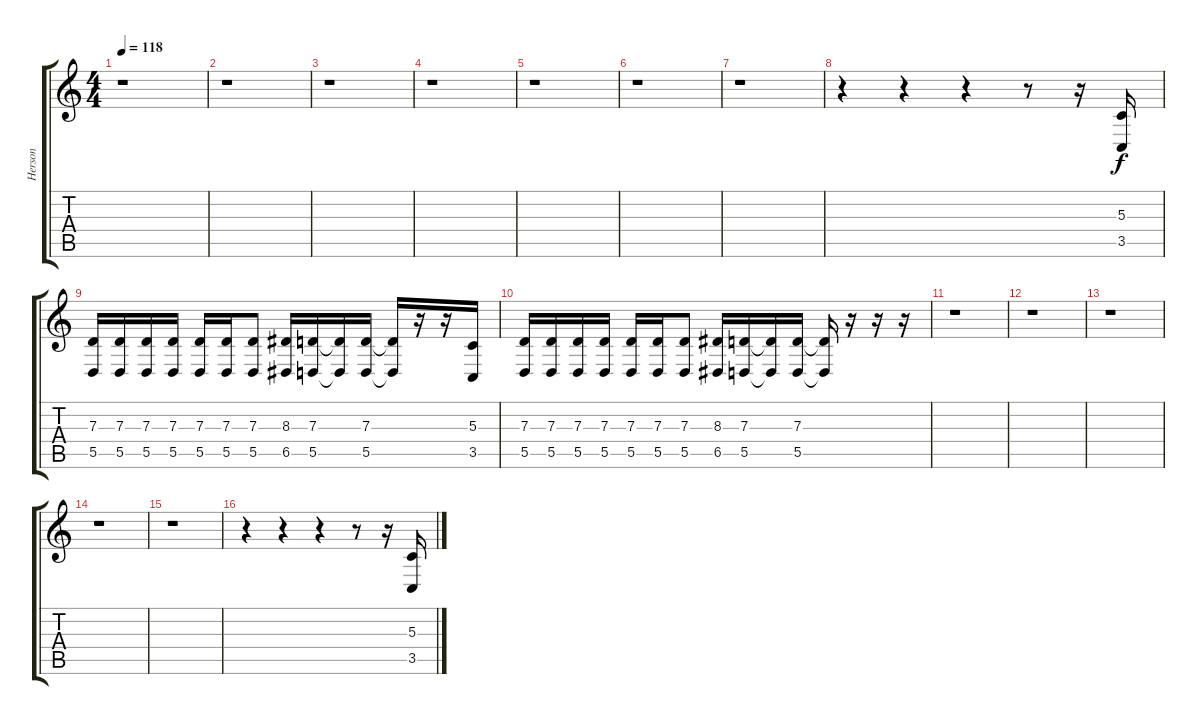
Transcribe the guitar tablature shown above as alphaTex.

\track ("Herson" "Herson") {instrument lead2sawtooth}
\staff {score tabs}
\tuning (E4 B3 G3 D3 A2 E2) {hide}
\ts (4 4)
\tempo 118
\clef g2
\ks c
r.1{dy f} |
r.1 |
r.1 |
r.1 |
r.1 |
r.1 |
r.1 |
r.4{volume 7} r.4 r.4 r.8 r.16 (5.3 3.5).16 |
(7.3 5.5).16 (7.3 5.5).16 (7.3 5.5).16 (7.3 5.5).16 (7.3 5.5).16 (7.3 5.5).16 (7.3 5.5).8 (8.3 6.5).16 (7.3 5.5).16 (7.3{t} 5.5{t}).16 (7.3 5.5).16 (7.3{t} 5.5{t}).16 r.16 r.16 (5.3 3.5).16 |
(7.3 5.5).16 (7.3 5.5).16 (7.3 5.5).16 (7.3 5.5).16 (7.3 5.5).16 (7.3 5.5).16 (7.3 5.5).8 (8.3 6.5).16 (7.3 5.5).16 (7.3{t} 5.5{t}).16 (7.3 5.5).16 (7.3{t} 5.5{t}).16 r.16 r.16 r.16 |
r.1 |
r.1 |
r.1 |
r.1 |
r.1 |
r.4{volume 7} r.4 r.4 r.8 r.16 (5.3 3.5).16
